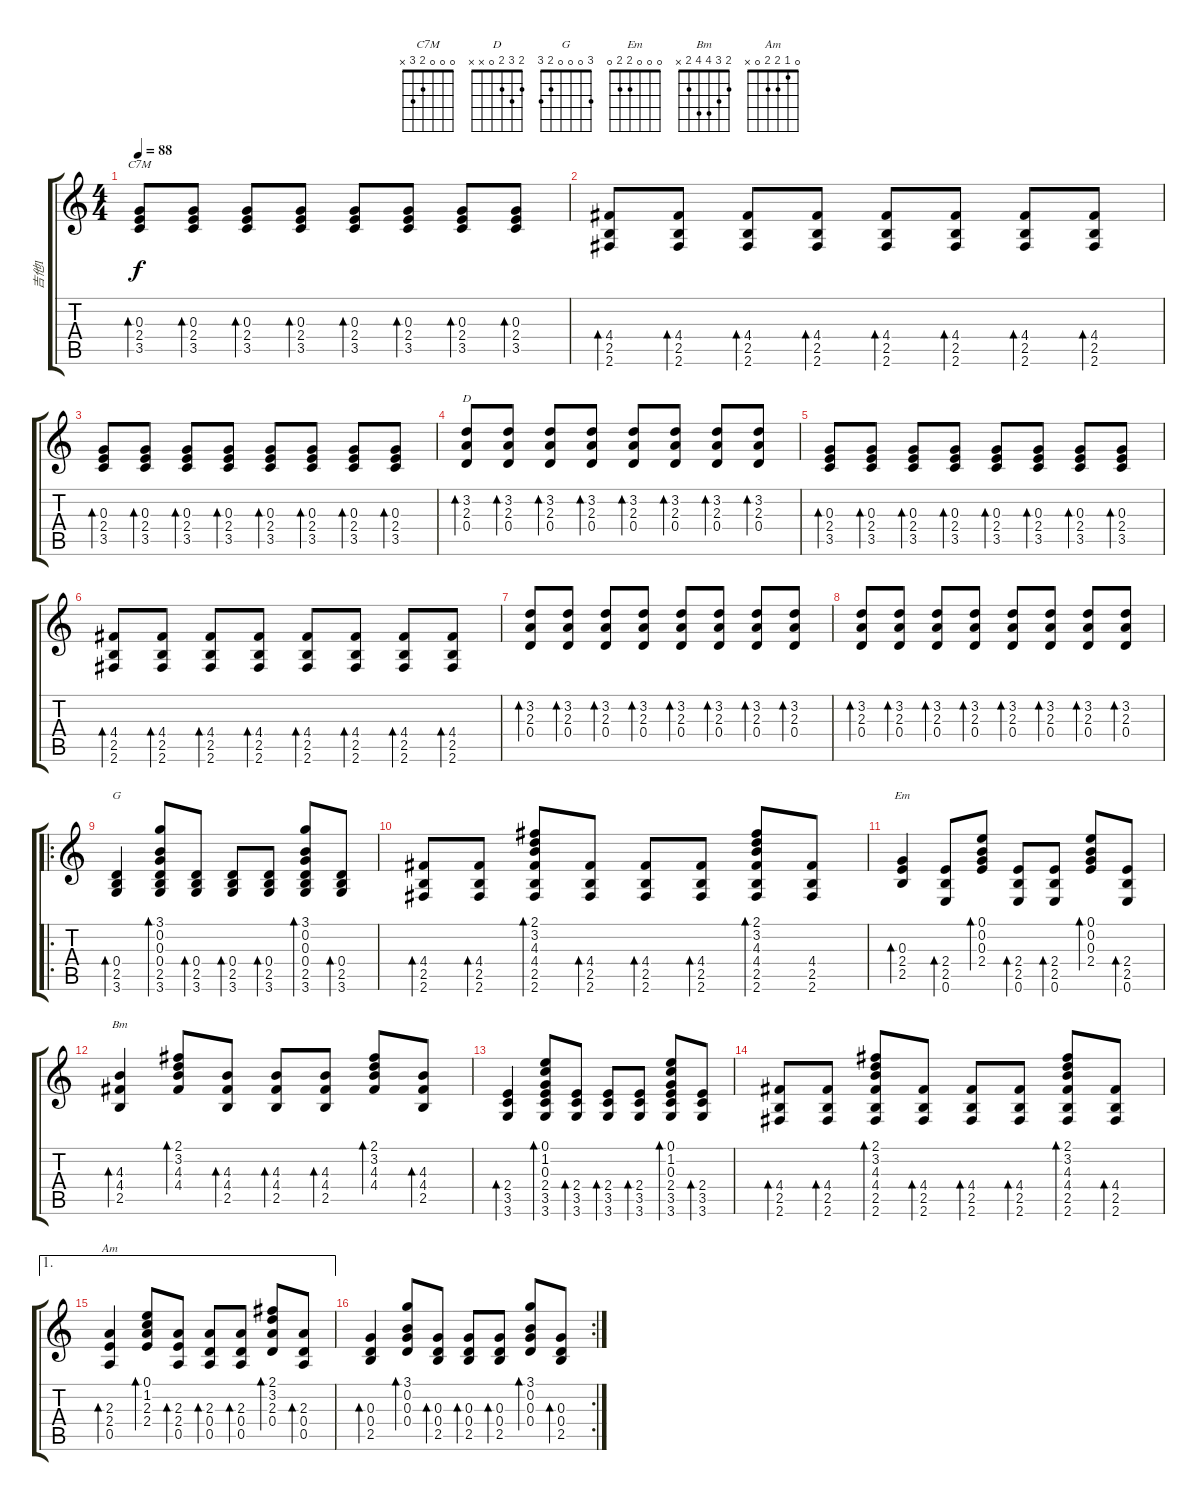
\track ("吉他1" "吉他1") {instrument acousticguitarsteel}
\staff {score tabs}
\tuning (E4 B3 G3 D3 A2 E2) {hide}
\chord ("C7M" 0 0 0 2 3 x)
\chord ("D" 2 3 2 0 x x)
\chord ("G" 3 0 0 0 2 3)
\chord ("Em" 0 0 0 2 2 0)
\chord ("Bm" 2 3 4 4 2 x)
\chord ("Am" 0 1 2 2 0 x)
\ts (4 4)
\tempo 88
\clef g2
\ks c
(0.3 2.4 3.5).8{bd 60 ch "C7M" dy f} (0.3 2.4 3.5).8{bd 60} (0.3 2.4 3.5).8{bd 60} (0.3 2.4 3.5).8{bd 60} (0.3 2.4 3.5).8{bd 60} (0.3 2.4 3.5).8{bd 60} (0.3 2.4 3.5).8{bd 60} (0.3 2.4 3.5).8{bd 60} |
(4.4 2.5 2.6).8{bd 60} (4.4 2.5 2.6).8{bd 60} (4.4 2.5 2.6).8{bd 60} (4.4 2.5 2.6).8{bd 60} (4.4 2.5 2.6).8{bd 60} (4.4 2.5 2.6).8{bd 60} (4.4 2.5 2.6).8{bd 60} (4.4 2.5 2.6).8{bd 60} |
(0.3 2.4 3.5).8{bd 60} (0.3 2.4 3.5).8{bd 60} (0.3 2.4 3.5).8{bd 60} (0.3 2.4 3.5).8{bd 60} (0.3 2.4 3.5).8{bd 60} (0.3 2.4 3.5).8{bd 60} (0.3 2.4 3.5).8{bd 60} (0.3 2.4 3.5).8{bd 60} |
(3.2 2.3 0.4).8{bd 60 ch "D"} (3.2 2.3 0.4).8{bd 60} (3.2 2.3 0.4).8{bd 60} (3.2 2.3 0.4).8{bd 60} (3.2 2.3 0.4).8{bd 60} (3.2 2.3 0.4).8{bd 60} (3.2 2.3 0.4).8{bd 60} (3.2 2.3 0.4).8{bd 60} |
(0.3 2.4 3.5).8{bd 60} (0.3 2.4 3.5).8{bd 60} (0.3 2.4 3.5).8{bd 60} (0.3 2.4 3.5).8{bd 60} (0.3 2.4 3.5).8{bd 60} (0.3 2.4 3.5).8{bd 60} (0.3 2.4 3.5).8{bd 60} (0.3 2.4 3.5).8{bd 60} |
(4.4 2.5 2.6).8{bd 60} (4.4 2.5 2.6).8{bd 60} (4.4 2.5 2.6).8{bd 60} (4.4 2.5 2.6).8{bd 60} (4.4 2.5 2.6).8{bd 60} (4.4 2.5 2.6).8{bd 60} (4.4 2.5 2.6).8{bd 60} (4.4 2.5 2.6).8{bd 60} |
(3.2 2.3 0.4).8{bd 60} (3.2 2.3 0.4).8{bd 60} (3.2 2.3 0.4).8{bd 60} (3.2 2.3 0.4).8{bd 60} (3.2 2.3 0.4).8{bd 60} (3.2 2.3 0.4).8{bd 60} (3.2 2.3 0.4).8{bd 60} (3.2 2.3 0.4).8{bd 60} |
(3.2 2.3 0.4).8{bd 60} (3.2 2.3 0.4).8{bd 60} (3.2 2.3 0.4).8{bd 60} (3.2 2.3 0.4).8{bd 60} (3.2 2.3 0.4).8{bd 60} (3.2 2.3 0.4).8{bd 60} (3.2 2.3 0.4).8{bd 60} (3.2 2.3 0.4).8{bd 60} |
\ro
(0.4 2.5 3.6).4{bd 60 ch "G"} (3.1 0.2 0.3 0.4 2.5 3.6).8{bd 60} (0.4 2.5 3.6).8{bd 60} (0.4 2.5 3.6).8{bd 60} (0.4 2.5 3.6).8{bd 60} (3.1 0.2 0.3 0.4 2.5 3.6).8{bd 60} (0.4 2.5 3.6).8{bd 60} |
(4.4 2.5 2.6).8{bd 60} (4.4 2.5 2.6).8{bd 60} (2.1 3.2 4.3 4.4 2.5 2.6).8{bd 60} (4.4 2.5 2.6).8{bd 60} (4.4 2.5 2.6).8{bd 60} (4.4 2.5 2.6).8{bd 60} (2.1 3.2 4.3 4.4 2.5 2.6).8{bd 60} (4.4 2.5 2.6).8 |
(0.3 2.4 2.5).4{bd 60 ch "Em"} (2.4 2.5 0.6).8{bd 60} (0.1 0.2 0.3 2.4).8{bd 60} (2.4 2.5 0.6).8{bd 60} (2.4 2.5 0.6).8{bd 60} (0.1 0.2 0.3 2.4).8{bd 60} (2.4 2.5 0.6).8{bd 60} |
(4.3 4.4 2.5).4{bd 60 ch "Bm"} (2.1 3.2 4.3 4.4).8{bd 60} (4.3 4.4 2.5).8{bd 60} (4.3 4.4 2.5).8{bd 60} (4.3 4.4 2.5).8{bd 60} (2.1 3.2 4.3 4.4).8{bd 60} (4.3 4.4 2.5).8{bd 60} |
(2.4 3.5 3.6).4{bd 60} (0.1 1.2 0.3 2.4 3.5 3.6).8{bd 60} (2.4 3.5 3.6).8{bd 60} (2.4 3.5 3.6).8{bd 60} (2.4 3.5 3.6).8{bd 60} (0.1 1.2 0.3 2.4 3.5 3.6).8{bd 60} (2.4 3.5 3.6).8{bd 60} |
(4.4 2.5 2.6).8{bd 60} (4.4 2.5 2.6).8{bd 60} (2.1 3.2 4.3 4.4 2.5 2.6).8{bd 60} (4.4 2.5 2.6).8{bd 60} (4.4 2.5 2.6).8{bd 60} (4.4 2.5 2.6).8{bd 60} (2.1 3.2 4.3 4.4 2.5 2.6).8{bd 60} (4.4 2.5 2.6).8{bd 60} |
\ae 1
(2.3 2.4 0.5).4{bd 60 ch "Am"} (0.1 1.2 2.3 2.4).8{bd 60} (2.3 2.4 0.5).8{bd 60} (2.3 0.4 0.5).8{bd 60} (2.3 0.4 0.5).8{bd 60} (2.1 3.2 2.3 0.4).8{bd 60} (2.3 0.4 0.5).8{bd 60} |
\rc 2
(0.3 0.4 2.5).4{bd 60} (3.1 0.2 0.3 0.4).8{bd 60} (0.3 0.4 2.5).8{bd 60} (0.3 0.4 2.5).8{bd 60} (0.3 0.4 2.5).8{bd 60} (3.1 0.2 0.3 0.4).8{bd 60} (0.3 0.4 2.5).8{bd 60}
